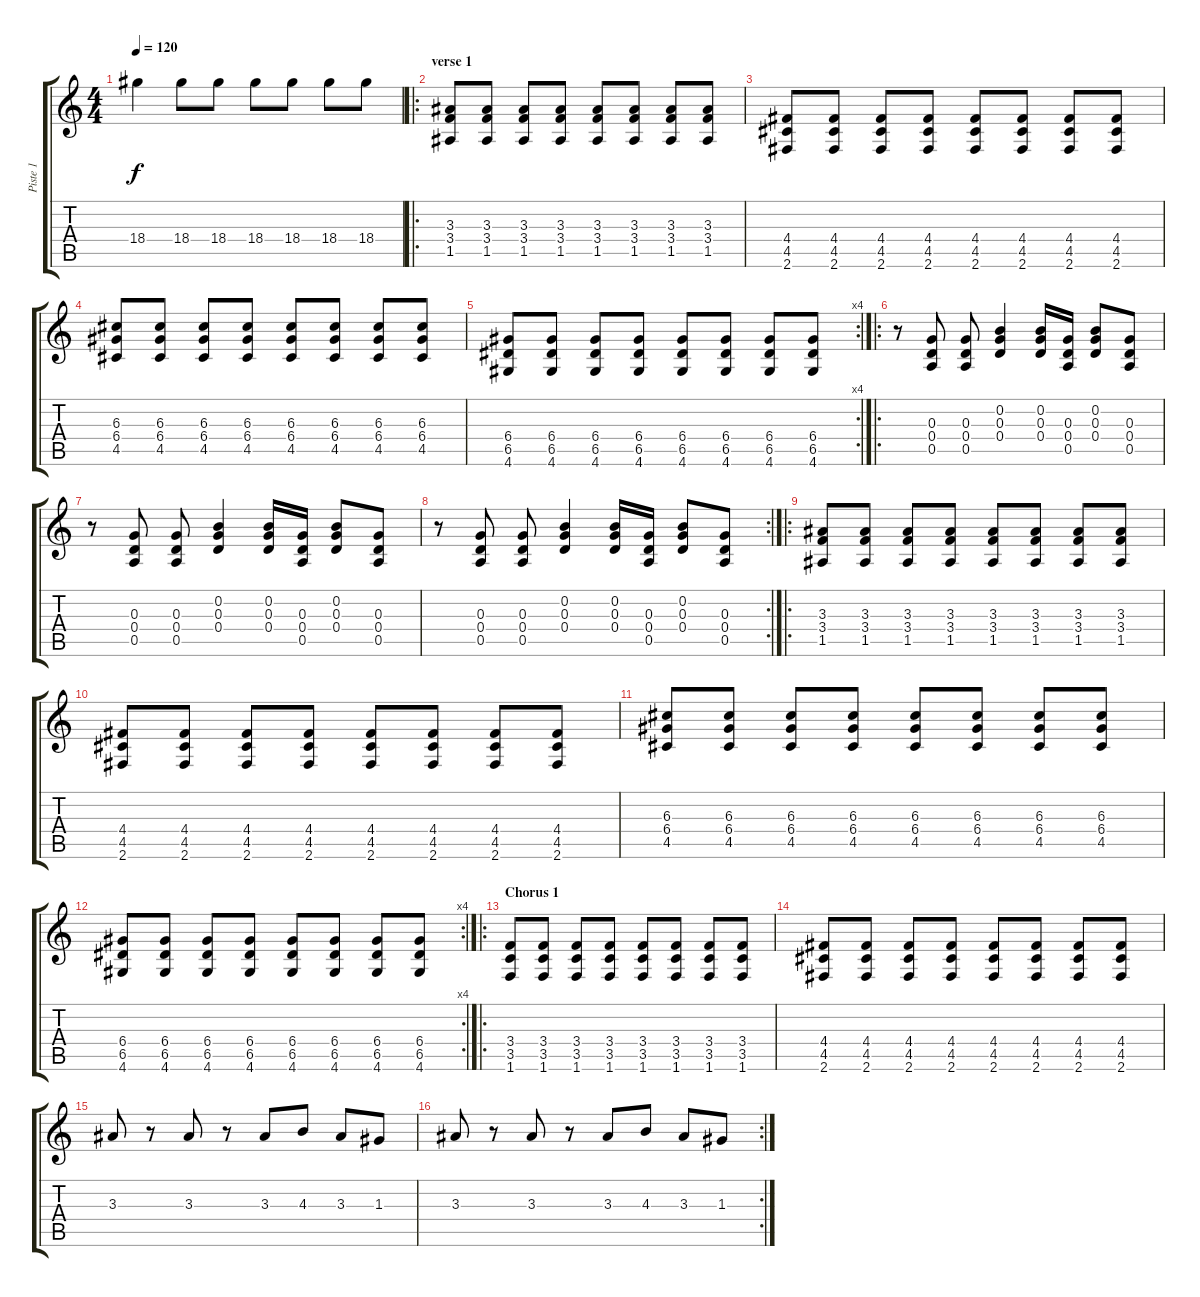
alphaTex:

\track ("Piste 1" "Piste 1") {instrument overdrivenguitar}
\staff {score tabs}
\tuning (E4 B3 G3 D3 A2 E2) {hide}
\ts (4 4)
\tempo 120
\clef g2
\ks c
18.4.4{dy f} 18.4.8 18.4.8 18.4.8 18.4.8 18.4.8 18.4.8 |
\ro
\section ("" "verse 1")
(3.3 3.4 1.5).8 (3.3 3.4 1.5).8 (3.3 3.4 1.5).8 (3.3 3.4 1.5).8 (3.3 3.4 1.5).8 (3.3 3.4 1.5).8 (3.3 3.4 1.5).8 (3.3 3.4 1.5).8 |
(4.4 4.5 2.6).8 (4.4 4.5 2.6).8 (4.4 4.5 2.6).8 (4.4 4.5 2.6).8 (4.4 4.5 2.6).8 (4.4 4.5 2.6).8 (4.4 4.5 2.6).8 (4.4 4.5 2.6).8 |
(6.3 6.4 4.5).8 (6.3 6.4 4.5).8 (6.3 6.4 4.5).8 (6.3 6.4 4.5).8 (6.3 6.4 4.5).8 (6.3 6.4 4.5).8 (6.3 6.4 4.5).8 (6.3 6.4 4.5).8 |
\rc 4
(6.4 6.5 4.6).8 (6.4 6.5 4.6).8 (6.4 6.5 4.6).8 (6.4 6.5 4.6).8 (6.4 6.5 4.6).8 (6.4 6.5 4.6).8 (6.4 6.5 4.6).8 (6.4 6.5 4.6).8 |
\ro
r.8{volume 16 instrument guitarfretnoise} (0.3 0.4 0.5).8 (0.3 0.4 0.5).8 (0.2 0.3 0.4).4 (0.2 0.3 0.4).16 (0.3 0.4 0.5).16 (0.2 0.3 0.4).8 (0.3 0.4 0.5).8 |
r.8 (0.3 0.4 0.5).8 (0.3 0.4 0.5).8 (0.2 0.3 0.4).4 (0.2 0.3 0.4).16 (0.3 0.4 0.5).16 (0.2 0.3 0.4).8 (0.3 0.4 0.5).8 |
\rc 2
r.8 (0.3 0.4 0.5).8 (0.3 0.4 0.5).8 (0.2 0.3 0.4).4 (0.2 0.3 0.4).16 (0.3 0.4 0.5).16 (0.2 0.3 0.4).8 (0.3 0.4 0.5).8 |
\ro
(3.3 3.4 1.5).8{volume 12 instrument overdrivenguitar} (3.3 3.4 1.5).8 (3.3 3.4 1.5).8 (3.3 3.4 1.5).8 (3.3 3.4 1.5).8 (3.3 3.4 1.5).8 (3.3 3.4 1.5).8 (3.3 3.4 1.5).8 |
(4.4 4.5 2.6).8 (4.4 4.5 2.6).8 (4.4 4.5 2.6).8 (4.4 4.5 2.6).8 (4.4 4.5 2.6).8 (4.4 4.5 2.6).8 (4.4 4.5 2.6).8 (4.4 4.5 2.6).8 |
(6.3 6.4 4.5).8 (6.3 6.4 4.5).8 (6.3 6.4 4.5).8 (6.3 6.4 4.5).8 (6.3 6.4 4.5).8 (6.3 6.4 4.5).8 (6.3 6.4 4.5).8 (6.3 6.4 4.5).8 |
\rc 4
(6.4 6.5 4.6).8 (6.4 6.5 4.6).8 (6.4 6.5 4.6).8 (6.4 6.5 4.6).8 (6.4 6.5 4.6).8 (6.4 6.5 4.6).8 (6.4 6.5 4.6).8 (6.4 6.5 4.6).8 |
\ro
\section ("" "Chorus 1")
(3.4 3.5 1.6).8{volume 12 instrument electricguitarmuted} (3.4 3.5 1.6).8 (3.4 3.5 1.6).8 (3.4 3.5 1.6).8 (3.4 3.5 1.6).8 (3.4 3.5 1.6).8 (3.4 3.5 1.6).8 (3.4 3.5 1.6).8 |
(4.4 4.5 2.6).8 (4.4 4.5 2.6).8 (4.4 4.5 2.6).8 (4.4 4.5 2.6).8 (4.4 4.5 2.6).8 (4.4 4.5 2.6).8 (4.4 4.5 2.6).8 (4.4 4.5 2.6).8 |
3.3.8{instrument overdrivenguitar} r.8 3.3.8 r.8 3.3.8 4.3.8 3.3.8 1.3.8 |
\rc 2
3.3.8 r.8 3.3.8 r.8 3.3.8 4.3.8 3.3.8 1.3.8
